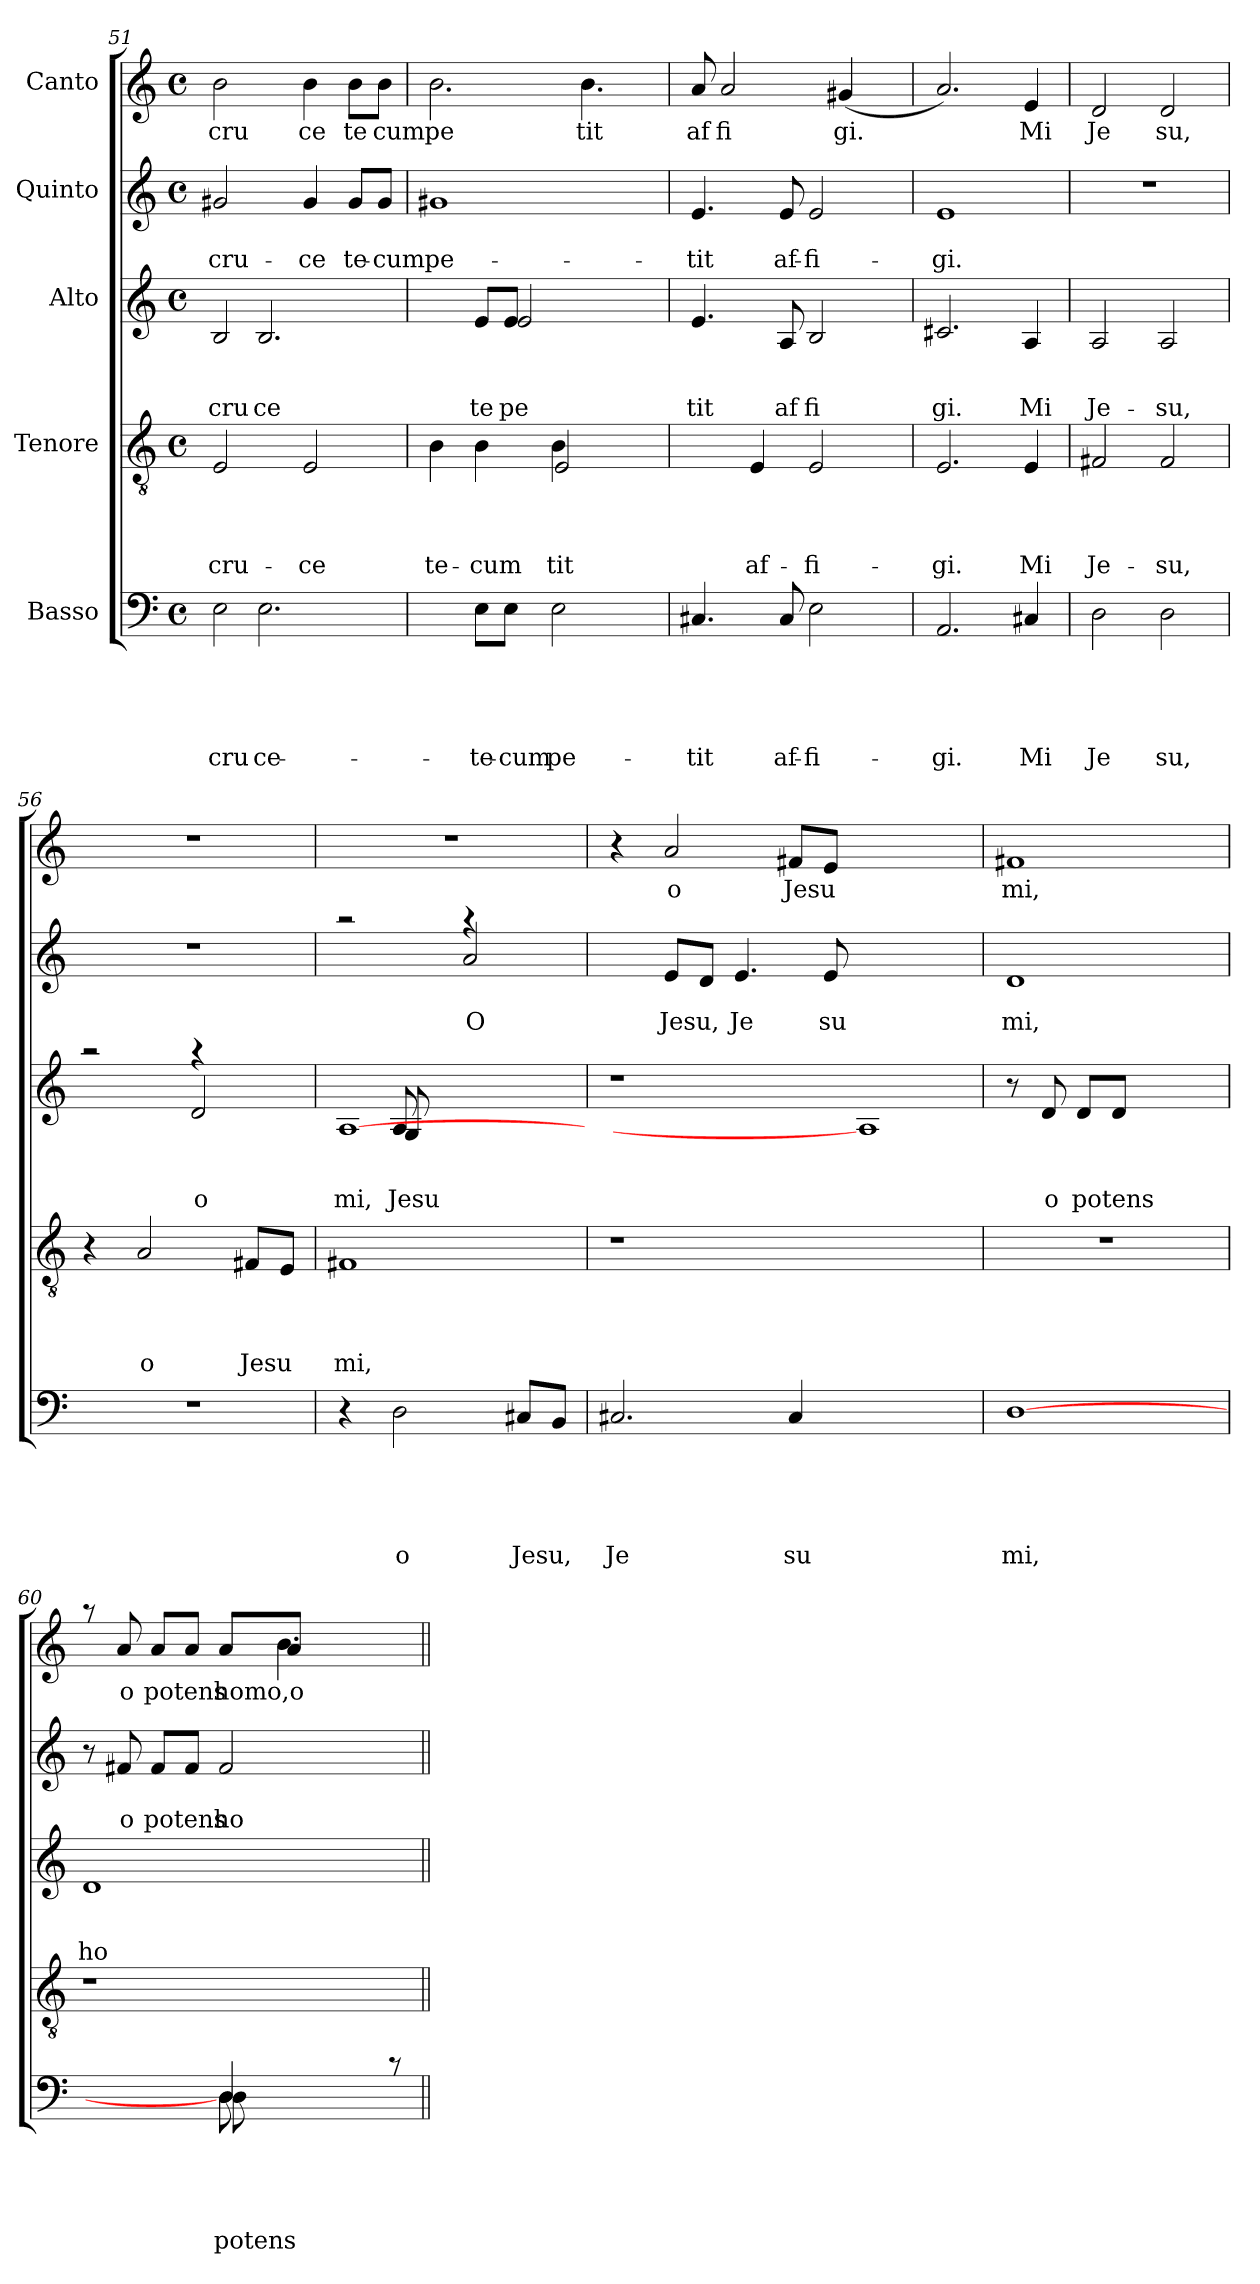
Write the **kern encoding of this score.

**kern	**text	**text	**text	**text	**text	**kern	**text	**text	**text	**text	**kern	**text	**text	**text	**kern	**text	**text	**kern	**text
*part5	*part5	*part5	*part5	*part5	*part5	*part4	*part4	*part4	*part4	*part4	*part3	*part3	*part3	*part3	*part2	*part2	*part2	*part1	*part1
*staff5	*staff5	*staff5	*staff5	*staff5	*staff5	*staff4	*staff4	*staff4	*staff4	*staff4	*staff3	*staff3	*staff3	*staff3	*staff2	*staff2	*staff2	*staff1	*staff1
*I"Basso	*	*	*	*	*	*I"Tenore	*	*	*	*	*I"Alto	*	*	*	*I"Quinto	*	*	*I"Canto	*
*clefF4	*	*	*	*	*	*clefGv2	*	*	*	*	*clefG2	*	*	*	*clefG2	*	*	*clefG2	*
*k[]	*	*	*	*	*	*k[]	*	*	*	*	*k[]	*	*	*	*k[]	*	*	*k[]	*
*C:	*	*	*	*	*	*C:	*	*	*	*	*C:	*	*	*	*C:	*	*	*C:	*
*M4/4	*	*	*	*	*	*M4/4	*	*	*	*	*M4/4	*	*	*	*M4/4	*	*	*M4/4	*
*met(c)	*	*	*	*	*	*met(c)	*	*	*	*	*met(c)	*	*	*	*met(c)	*	*	*met(c)	*
=51	=51	=51	=51	=51	=51	=51	=51	=51	=51	=51	=51	=51	=51	=51	=51	=51	=51	=51	=51
!	!	!	!	!	!LO:LY:b	!	!	!	!	!LO:LY:b	!	!	!	!LO:LY:b	!	!	!LO:LY:b	!	!LO:LY:b
*^	*	*	*	*	*	*	*	*	*	*	*^	*	*	*	*	*	*	*	*
2E\	4ryy	.	.	.	.	cru-	2E/	.	.	.	cru-	2B/	4ryy	.	.	cru	2g#X/	.	cru-	2b\	cru
!	!	!	!	!	!	!LO:LY:b	!	!	!	!	!	!	!	!	!	!LO:LY:b	!	!	!	!	!
.	2.E\	.	.	.	.	-ce	.	.	.	.	.	.	2.B/	.	.	ce	.	.	.	.	.
!	!	!	!	!	!	!	!	!	!	!	!LO:LY:b	!	!	!	!	!	!	!	!LO:LY:b	!	!LO:LY:b
2ryy	.	.	.	.	.	.	2E/	.	.	.	-ce	2ryy	.	.	.	.	4g#/	.	-ce	4b\	ce
!	!	!	!	!	!	!	!	!	!	!	!	!	!	!	!	!	!	!	!LO:LY:b	!	!LO:LY:b
.	.	.	.	.	.	.	.	.	.	.	.	.	.	.	.	.	8g#/L	.	te-	8b\L	te
!	!	!	!	!	!	!	!	!	!	!	!	!	!	!	!	!	!	!	!LO:LY:b	!	!LO:LY:b
.	.	.	.	.	.	.	.	.	.	.	.	.	.	.	.	.	8g#/J	.	-cum	8b\J	cum
*v	*v	*	*	*	*	*	*	*	*	*	*	*	*	*	*	*	*	*	*	*	*
=52	=52	=52	=52	=52	=52	=52	=52	=52	=52	=52	=52	=52	=52	=52	=52	=52	=52	=52	=52	=52
!	!	!	!	!	!	!	!	!	!	!LO:LY:b	!	!	!	!	!	!	!	!LO:LY:b	!	!LO:LY:b
*	*	*	*	*	*	*^	*	*	*	*	*	*	*	*	*	*	*	*	*^	*
4ryy	.	.	.	.	.	4B\	2ryy	.	.	.	te-	4ryy	4.ryy	.	.	.	1g#X	.	pe-	2.b\	2ryy	pe
!	!	!	!	!	!LO:LY:b	!	!	!	!	!	!LO:LY:b	!	!	!	!	!LO:LY:b	!	!	!	!	!	!
8E\L	.	.	.	.	te-	4B\	.	.	.	.	-cum	8e/L	.	.	.	te	.	.	.	.	.	.
!	!	!	!	!	!LO:LY:b	!	!	!	!	!	!	!	!	!	!	!LO:LY:b	!	!	!	!	!	!
!	!	!	!	!	!	!	!	!	!	!	!	!	!	!	!	!LO:LY:b	!	!	!	!	!	!
8E\J	.	.	.	.	-cum	.	.	.	.	.	.	8e/J	2e/	.	.	pe	.	.	.	.	.	.
!	!	!	!	!	!LO:LY:b	!	!	!	!	!	!LO:LY:b	!	!	!	!	!	!	!	!	!	!	!
!	!	!	!	!	!	!	!	!	!	!	!LO:LY:b	!	!	!	!	!	!	!	!	!	!	!
2E\	.	.	.	.	pe-	4B\	2E/	.	.	.	-tit	8ryy	.	.	.	.	.	.	.	.	8ryy	.
!	!	!	!	!	!	!	!	!	!	!	!	!	!	!	!	!	!	!	!	!	!	!LO:LY:b
.	.	.	.	.	.	.	.	.	.	.	.	4.ryy	.	.	.	.	.	.	.	.	4.b\	tit
.	.	.	.	.	.	4ryy	.	.	.	.	.	.	.	.	.	.	.	.	.	4ryy	.	.
.	.	.	.	.	.	.	.	.	.	.	.	.	8ryy	.	.	.	.	.	.	.	.	.
*	*	*	*	*	*	*v	*v	*	*	*	*	*	*	*	*	*	*	*	*	*v	*v	*
=53	=53	=53	=53	=53	=53	=53	=53	=53	=53	=53	=53	=53	=53	=53	=53	=53	=53	=53	=53	=53
!	!	!	!	!	!LO:LY:b	!	!	!	!	!	!	!	!	!	!LO:LY:b	!	!	!LO:LY:b	!	!LO:LY:b
*	*	*	*	*	*	*	*	*	*	*	*v	*v	*	*	*	*	*	*	*	*
4.C#X/	.	.	.	.	-tit	4ryy	.	.	.	.	4.e/	.	.	tit	4.e/	.	-tit	8a/	af
!	!	!	!	!	!	!	!	!	!	!	!	!	!	!	!	!	!	!	!LO:LY:b
.	.	.	.	.	.	.	.	.	.	.	.	.	.	.	.	.	.	2a/	fi
!	!	!	!	!	!	!	!	!	!	!LO:LY:b	!	!	!	!	!	!	!	!	!
.	.	.	.	.	.	4E/	.	.	.	af-	.	.	.	.	.	.	.	.	.
!	!	!	!	!	!LO:LY:b	!	!	!	!	!	!	!	!	!LO:LY:b	!	!	!LO:LY:b	!	!
8C#/	.	.	.	.	af-	.	.	.	.	.	8A/	.	.	af	8e/	.	af-	.	.
!	!	!	!	!	!LO:LY:b	!	!	!	!	!LO:LY:b	!	!	!	!LO:LY:b	!	!	!LO:LY:b	!	!
2E\	.	.	.	.	-fi-	2E/	.	.	.	-fi-	2B/	.	.	fi	2e/	.	-fi-	.	.
!	!	!	!	!	!	!	!	!	!	!	!	!	!	!	!	!	!	!	!LO:LY:b
.	.	.	.	.	.	.	.	.	.	.	.	.	.	.	.	.	.	(<4g#X/	gi.
.	.	.	.	.	.	.	.	.	.	.	.	.	.	.	.	.	.	8ryy	.
=54	=54	=54	=54	=54	=54	=54	=54	=54	=54	=54	=54	=54	=54	=54	=54	=54	=54	=54	=54
!	!	!	!	!	!LO:LY:b	!	!	!	!	!LO:LY:b	!	!	!	!LO:LY:b	!	!	!LO:LY:b	!	!
2.AA/	.	.	.	.	-gi.	2.E/	.	.	.	-gi.	2.c#X/	.	.	gi.	1e	.	-gi.	2.a/)	.
!	!	!	!	!	!LO:LY:b	!	!	!	!	!LO:LY:b	!	!	!	!LO:LY:b	!	!	!	!	!LO:LY:b
4C#X/	.	.	.	.	Mi	4E/	.	.	.	Mi	4A/	.	.	Mi	.	.	.	4e/	Mi
!!LO:PB:g=z
=55	=55	=55	=55	=55	=55	=55	=55	=55	=55	=55	=55	=55	=55	=55	=55	=55	=55	=55	=55
!	!	!	!	!	!LO:LY:b	!	!	!	!	!LO:LY:b	!	!	!	!LO:LY:b	!	!	!	!	!LO:LY:b
2D\	.	.	.	.	Je	2F#X/	.	.	.	Je-	2A/	.	.	Je-	1r	.	.	2d/	Je
!	!	!	!	!	!LO:LY:b	!	!	!	!	!LO:LY:b	!	!	!	!LO:LY:b	!	!	!	!	!LO:LY:b
2D\	.	.	.	.	su,	2F#/	.	.	.	-su,	2A/	.	.	-su,	.	.	.	2d/	su,
=56	=56	=56	=56	=56	=56	=56	=56	=56	=56	=56	=56	=56	=56	=56	=56	=56	=56	=56	=56
*	*	*	*	*	*	*	*	*	*	*	*^	*	*	*	*	*	*	*	*
1r	.	.	.	.	.	4r	.	.	.	.	2raa	2ryy	.	.	.	1r	.	.	1r	.
!	!	!	!	!	!	!	!	!	!	!LO:LY:b	!	!	!	!	!	!	!	!	!	!
.	.	.	.	.	.	2A/	.	.	.	o	.	.	.	.	.	.	.	.	.	.
!	!	!	!	!	!	!	!	!	!	!	!	!	!	!	!LO:LY:b	!	!	!	!	!
.	.	.	.	.	.	.	.	.	.	.	4raa	2d/	.	.	o	.	.	.	.	.
!	!	!	!	!	!	!	!	!	!	!LO:LY:b	!	!	!	!	!	!	!	!	!	!
.	.	.	.	.	.	8F#X/L	.	.	.	Jesu	4ryy	.	.	.	.	.	.	.	.	.
.	.	.	.	.	.	8E/J	.	.	.	.	.	.	.	.	.	.	.	.	.	.
*	*	*	*	*	*	*	*	*	*	*	*v	*v	*	*	*	*	*	*	*	*
=57	=57	=57	=57	=57	=57	=57	=57	=57	=57	=57	=57	=57	=57	=57	=57	=57	=57	=57	=57
!	!	!	!	!	!	!	!	!	!	!LO:LY:b	!	!	!	!LO:LY:b	!	!	!	!	!
*	*	*	*	*	*	*	*	*	*	*	*^	*	*	*	*^	*	*	*	*
*	*	*	*	*	*	*	*	*	*	*	*	*^	*	*	*	*	*	*	*	*	*
4r	.	.	.	.	.	1F#X	.	.	.	mi,	4ryy	4ryy	[1A	.	.	mi,	2raa	2ryy	.	.	1r	.
!	!	!	!	!	!LO:LY:b	!	!	!	!	!	!	!	!	!	!	!LO:LY:b	!	!	!	!	!	!
2D\	.	.	.	.	o	.	.	.	.	.	8A/	8G/	.	.	.	Jesu	.	.	.	.	.	.
.	.	.	.	.	.	.	.	.	.	.	2ryy	2ryy	.	.	.	.	.	.	.	.	.	.
!	!	!	!	!	!	!	!	!	!	!	!	!	!	!	!	!	!	!	!	!LO:LY:b	!	!
.	.	.	.	.	.	.	.	.	.	.	.	.	.	.	.	.	4raa	2a/	.	O	.	.
!	!	!	!	!	!LO:LY:b	!	!	!	!	!	!	!	!	!	!	!	!	!	!	!	!	!
8C#X/L	.	.	.	.	Jesu,	.	.	.	.	.	.	.	.	.	.	.	4ryy	.	.	.	.	.
8BB/J	.	.	.	.	.	.	.	.	.	.	8ryy	8ryy	.	.	.	.	.	.	.	.	.	.
*	*	*	*	*	*	*	*	*	*	*	*	*v	*v	*	*	*	*	*	*	*	*	*
*	*	*	*	*	*	*	*	*	*	*	*	*	*	*	*	*v	*v	*	*	*	*
=58	=58	=58	=58	=58	=58	=58	=58	=58	=58	=58	=58	=58	=58	=58	=58	=58	=58	=58	=58	=58
!	!	!	!	!	!LO:LY:b	!	!	!	!	!	!	!	!	!	!	!	!	!	!	!
*	*	*	*	*	*	*	*	*	*	*	*v	*v	*	*	*	*	*	*	*	*
2.C#X/	.	.	.	.	Je	1r	.	.	.	.	1r	.	.	.	4ryy	.	.	4r	.
!	!	!	!	!	!	!	!	!	!	!	!	!	!	!	!	!	!LO:LY:b	!	!LO:LY:b
.	.	.	.	.	.	.	.	.	.	.	.	.	.	.	8e/L	.	Jesu,	2a/	o
.	.	.	.	.	.	.	.	.	.	.	.	.	.	.	8d/J	.	.	.	.
!	!	!	!	!	!	!	!	!	!	!	!	!	!	!	!	!	!LO:LY:b	!	!
.	.	.	.	.	.	.	.	.	.	.	.	.	.	.	4.e/	.	Je	.	.
!	!	!	!	!	!LO:LY:b	!	!	!	!	!	!	!	!	!	!	!	!	!	!LO:LY:b
4C#/	.	.	.	.	su	.	.	.	.	.	.	.	.	.	.	.	.	8f#X/L	Jesu
!	!	!	!	!	!	!	!	!	!	!	!	!	!	!	!	!	!LO:LY:b	!	!
.	.	.	.	.	.	.	.	.	.	.	.	.	.	.	8e/	.	su	8e/J	.
1ryy	.	.	.	.	.	1ryy	.	.	.	.	1A]	.	.	.	1ryy	.	.	1ryy	.
=59	=59	=59	=59	=59	=59	=59	=59	=59	=59	=59	=59	=59	=59	=59	=59	=59	=59	=59	=59
!	!	!	!	!	!LO:LY:b	!	!	!	!	!	!	!	!	!	!	!	!LO:LY:b	!	!LO:LY:b
[1D	.	.	.	.	mi,	1r	.	.	.	.	8r	.	.	.	1d	.	mi,	1f#X	mi,
!	!	!	!	!	!	!	!	!	!	!	!	!	!	!LO:LY:b	!	!	!	!	!
.	.	.	.	.	.	.	.	.	.	.	8d/	.	.	o	.	.	.	.	.
!	!	!	!	!	!	!	!	!	!	!	!	!	!	!LO:LY:b	!	!	!	!	!
.	.	.	.	.	.	.	.	.	.	.	8d/L	.	.	potens	.	.	.	.	.
.	.	.	.	.	.	.	.	.	.	.	8d/J	.	.	.	.	.	.	.	.
.	.	.	.	.	.	.	.	.	.	.	2ryy	.	.	.	.	.	.	.	.
=60	=60	=60	=60	=60	=60	=60	=60	=60	=60	=60	=60	=60	=60	=60	=60	=60	=60	=60	=60
*^	*	*	*	*	*	*	*	*	*	*	*	*	*	*	*	*	*	*	*
*	*^	*	*	*	*	*	*	*	*	*	*	*	*	*	*	*	*	*	*	*
!	!	!	!	!	!	!	!	!	!	!	!	!	!	!	!	!LO:LY:b	!	!	!	!	!
*	*	*	*	*	*	*	*	*	*	*	*	*	*	*	*	*	*	*	*	*^	*
2ryy	2ryy	2ryy	.	.	.	.	.	1r	.	.	.	.	1d	.	.	ho-	8r	.	.	8raa	2ryy	.
!	!	!	!	!	!	!	!	!	!	!	!	!	!	!	!	!	!	!	!LO:LY:b	!	!	!LO:LY:b
.	.	.	.	.	.	.	.	.	.	.	.	.	.	.	.	.	8f#X/	.	o	8a/	.	o
!	!	!	!	!	!	!	!	!	!	!	!	!	!	!	!	!	!	!	!LO:LY:b	!	!	!LO:LY:b
.	.	.	.	.	.	.	.	.	.	.	.	.	.	.	.	.	8f#/L	.	potens	8a/L	.	potens
.	.	.	.	.	.	.	.	.	.	.	.	.	.	.	.	.	8f#/J	.	.	8a/J	.	.
!	!	!	!	!	!	!	!LO:LY:b	!	!	!	!	!	!	!	!	!	!	!	!	!	!	!
!	!	!	!	!	!	!	!LO:LY:b	!	!	!	!	!	!	!	!	!	!	!	!LO:LY:b	!	!	!LO:LY:b
2D]	8D\	8D\	.	.	.	.	potens	.	.	.	.	.	.	.	.	.	2f#/	.	ho	8a/L	8ryy	homo,
!	!	!	!	!	!	!	!	!	!	!	!	!	!	!	!	!	!	!	!	!	!	!LO:LY:b
.	2ryy	2ryy	.	.	.	.	.	.	.	.	.	.	.	.	.	.	.	.	.	8a/J	4.b\	o
.	.	.	.	.	.	.	.	.	.	.	.	.	.	.	.	.	.	.	.	8ryy	.	.
.	.	.	.	.	.	.	.	.	.	.	.	.	.	.	.	.	.	.	.	4ryy	.	.
8rc	.	.	.	.	.	.	.	8ryy	.	.	.	.	8ryy	.	.	.	8ryy	.	.	.	8ryy	.
*v	*v	*v	*	*	*	*	*	*	*	*	*	*	*	*	*	*	*	*	*	*v	*v	*
=||	=||	=||	=||	=||	=||	=||	=||	=||	=||	=||	=||	=||	=||	=||	=||	=||	=||	=||	=||
*-	*-	*-	*-	*-	*-	*-	*-	*-	*-	*-	*-	*-	*-	*-	*-	*-	*-	*-	*-
